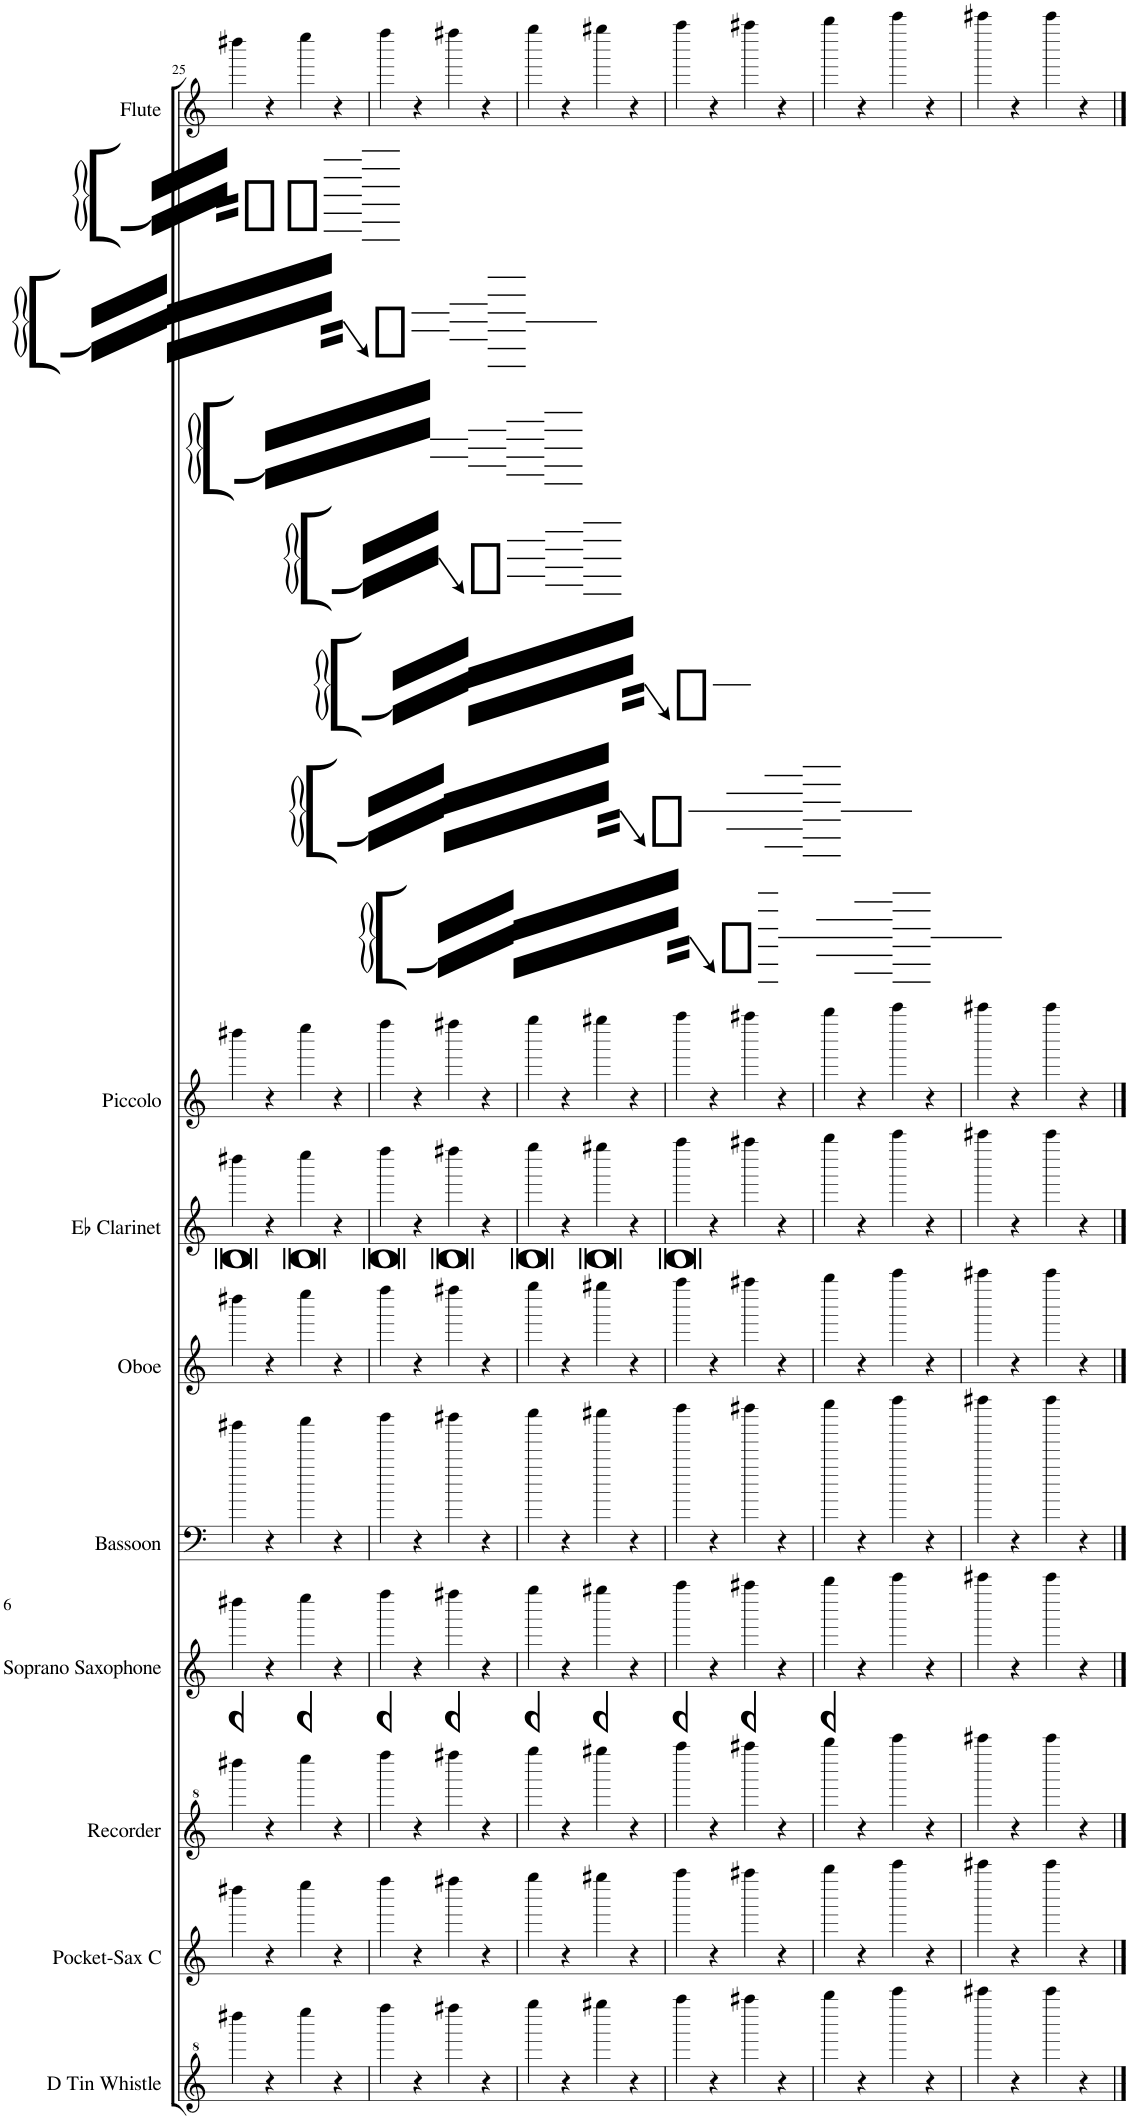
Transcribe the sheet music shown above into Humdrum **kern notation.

**kern	**kern	**kern	**kern	**kern	**kern	**kern	**kern	**kern
*part9	*part8	*part7	*part6	*part5	*part4	*part3	*part2	*part1
*staff9	*staff8	*staff7	*staff6	*staff5	*staff4	*staff3	*staff2	*staff1
*I"D Tin Whistle	*I"Pocket-Sax C	*I"Recorder	*I"Soprano Saxophone	*I"Bassoon	*I"Oboe	*I"Eb Clarinet	*I"Piccolo	*I"Flute
*I'D Tin Whistle	*I'Pocket-Sax C	*I'Recorder	*I'Soprano Saxophone	*I'Bassoon	*I'Oboe	*I'Eb Clarinet	*I'Piccolo	*I'Flute
!!LO:PB:g=z
*clefG^2	*clefG2	*clefG^2	*clefG2	*clefF4	*clefG2	*clefG2	*clefG2	*clefG2
*	*Trd1c2	*	*Trd1c2	*	*	*Trd-2c-3	*Trd-7c-12	*
*k[]	*k[]	*k[]	*k[]	*k[]	*k[]	*k[]	*k[]	*k[]
*M4/4	*M4/4	*M4/4	*M4/4	*M4/4	*M4/4	*M4/4	*M4/4	*M4/4
=25	=25	=25	=25	=25	=25	=25	=25	=25
4ddddd#X\	4dddd#X\	4ddddd#X\	4dddd#X\	4dddd#X\	4dddd#X\	4dddd#X\	4dddd#X\	4dddd#X\
4r	4r	4r	4r	4r	4r	4r	4r	4r
4eeeee\	4eeee\	4eeeee\	4eeee\	4eeee\	4eeee\	4eeee\	4eeee\	4eeee\
4r	4r	4r	4r	4r	4r	4r	4r	4r
=26	=26	=26	=26	=26	=26	=26	=26	=26
4fffff\	4ffff\	4fffff\	4ffff\	4ffff\	4ffff\	4ffff\	4ffff\	4ffff\
4r	4r	4r	4r	4r	4r	4r	4r	4r
4fffff#X\	4ffff#X\	4fffff#X\	4ffff#X\	4ffff#X\	4ffff#X\	4ffff#X\	4ffff#X\	4ffff#X\
4r	4r	4r	4r	4r	4r	4r	4r	4r
=27	=27	=27	=27	=27	=27	=27	=27	=27
4ggggg\	4gggg\	4ggggg\	4gggg\	4gggg\	4gggg\	4gggg\	4gggg\	4gggg\
4r	4r	4r	4r	4r	4r	4r	4r	4r
4ggggg#X\	4gggg#X\	4ggggg#X\	4gggg#X\	4gggg#X\	4gggg#X\	4gggg#X\	4gggg#X\	4gggg#X\
4r	4r	4r	4r	4r	4r	4r	4r	4r
=28	=28	=28	=28	=28	=28	=28	=28	=28
4aaaaa\	4aaaa\	4aaaaa\	4aaaa\	4aaaa\	4aaaa\	4aaaa\	4aaaa\	4aaaa\
4r	4r	4r	4r	4r	4r	4r	4r	4r
4aaaaa#X\	4aaaa#X\	4aaaaa#X\	4aaaa#X\	4aaaa#X\	4aaaa#X\	4aaaa#X\	4aaaa#X\	4aaaa#X\
4r	4r	4r	4r	4r	4r	4r	4r	4r
=29	=29	=29	=29	=29	=29	=29	=29	=29
4bbbbb\	4bbbb\	4bbbbb\	4bbbb\	4bbbb\	4bbbb\	4bbbb\	4bbbb\	4bbbb\
4r	4r	4r	4r	4r	4r	4r	4r	4r
4cccccc\	4ccccc\	4cccccc\	4ccccc\	4ccccc\	4ccccc\	4ccccc\	4ccccc\	4ccccc\
4r	4r	4r	4r	4r	4r	4r	4r	4r
=30	=30	=30	=30	=30	=30	=30	=30	=30
4cccccc#X\	4ccccc#X\	4cccccc#X\	4ccccc#X\	4ccccc#X\	4ccccc#X\	4ccccc#X\	4ccccc#X\	4ccccc#X\
4r	4r	4r	4r	4r	4r	4r	4r	4r
4cccccc#\	4ccccc#\	4cccccc#\	4ccccc#\	4ccccc#\	4ccccc#\	4ccccc#\	4ccccc#\	4ccccc#\
4r	4r	4r	4r	4r	4r	4r	4r	4r
==	==	==	==	==	==	==	==	==
*-	*-	*-	*-	*-	*-	*-	*-	*-
